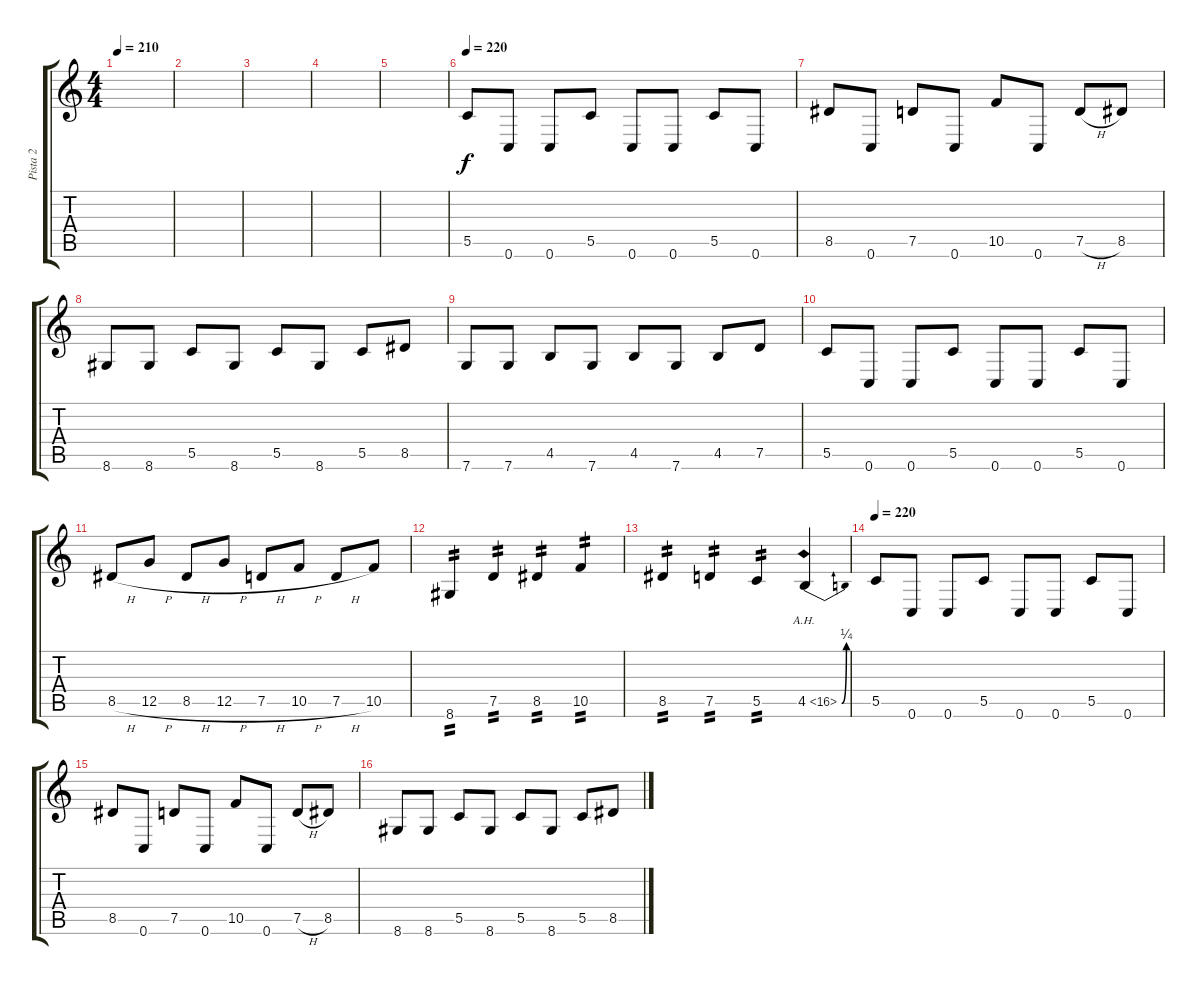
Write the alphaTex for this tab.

\track ("Pista 2" "Pista 2") {instrument overdrivenguitar}
\staff {score tabs}
\tuning (D4 A3 F3 C3 G2 C2) {hide}
\ts (4 4)
\tempo 210
\clef g2
\ks c
|
|
|
|
|
\tempo 220
5.5.8 0.6.8 0.6.8 5.5.8 0.6.8 0.6.8 5.5.8 0.6.8 |
8.5.8 0.6.8 7.5.8 0.6.8 10.5.8 0.6.8 7.5{h}.8 8.5.8 |
8.6.8 8.6.8 5.5.8 8.6.8 5.5.8 8.6.8 5.5.8 8.5.8 |
7.6.8 7.6.8 4.5.8 7.6.8 4.5.8 7.6.8 4.5.8 7.5.8 |
5.5.8 0.6.8 0.6.8 5.5.8 0.6.8 0.6.8 5.5.8 0.6.8 |
8.5{h}.8 12.5{h}.8 8.5{h}.8 12.5{h}.8 7.5{h}.8 10.5{h}.8 7.5{h}.8 10.5.8 |
8.6.4{tp 2} 7.5.4{tp 2} 8.5.4{tp 2} 10.5.4{tp 2} |
8.5.4{tp 2} 7.5.4{tp 2} 5.5.4{tp 2} 4.5{be (bend 0 0 60 1) ah 12}.4 |
\tempo 220
5.5.8 0.6.8 0.6.8 5.5.8 0.6.8 0.6.8 5.5.8 0.6.8 |
8.5.8 0.6.8 7.5.8 0.6.8 10.5.8 0.6.8 7.5{h}.8 8.5.8 |
8.6.8 8.6.8 5.5.8 8.6.8 5.5.8 8.6.8 5.5.8 8.5.8
